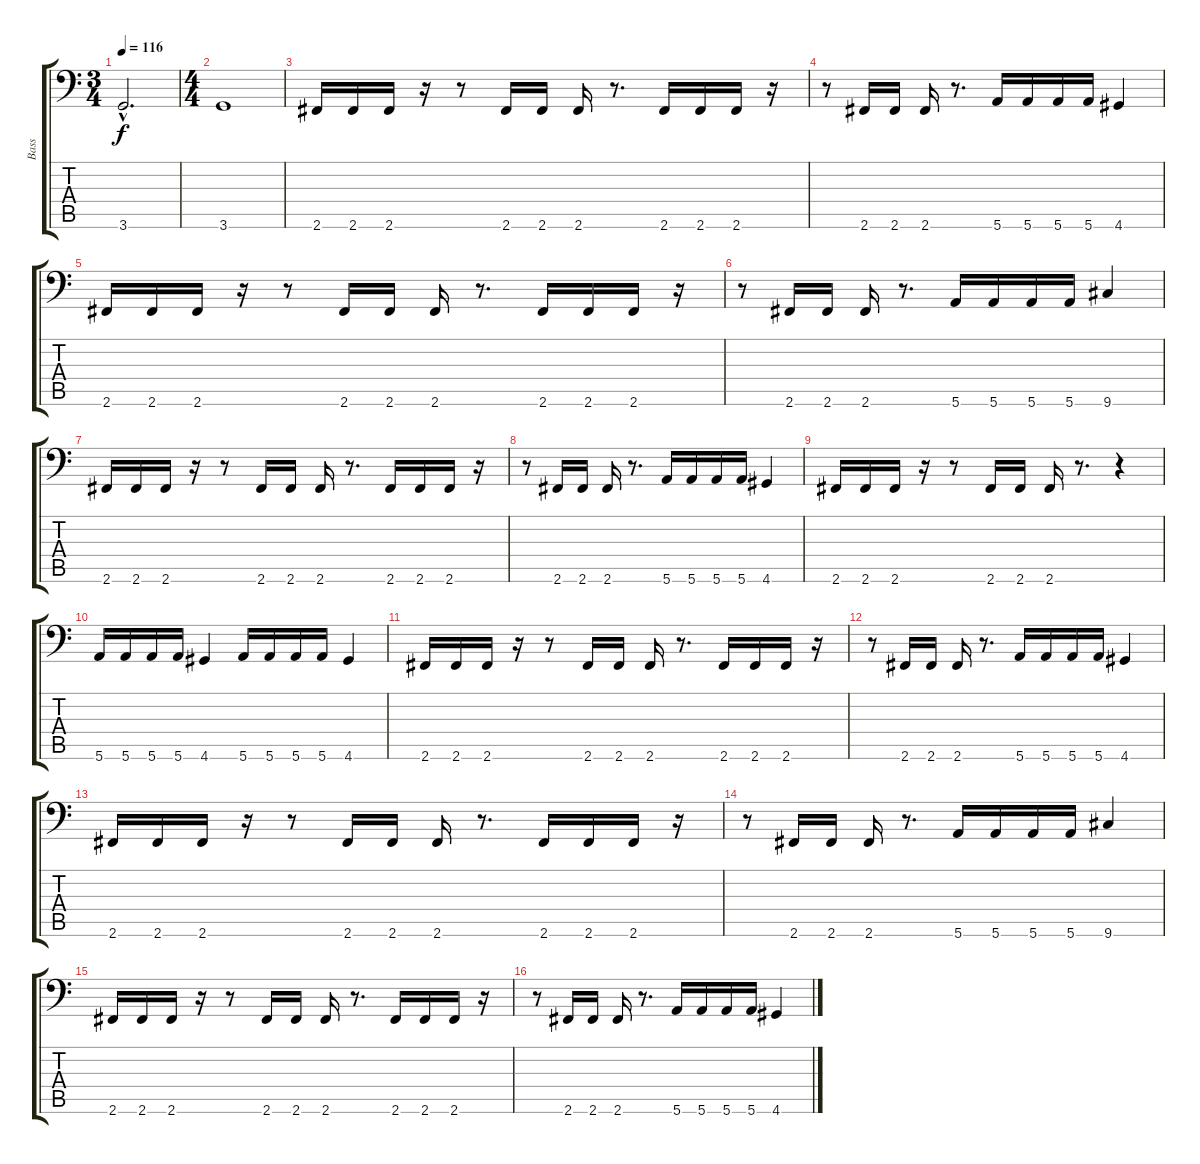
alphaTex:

\track ("Bass" "Bass") {instrument slapbass1}
\staff {score tabs}
\tuning (E3 B2 G2 D2 A1 E1) {hide}
\ts (3 4)
\tempo 116
\clef f4
\ks c
3.6{hac t}.2{d dy f} |
\ts (4 4)
3.6.1 |
2.6.16 2.6.16 2.6.16 r.16 r.8 2.6.16 2.6.16 2.6.16 r.8{d} 2.6.16 2.6.16 2.6.16 r.16 |
r.8 2.6.16 2.6.16 2.6.16 r.8{d} 5.6.16 5.6.16 5.6.16 5.6.16 4.6.4 |
2.6.16 2.6.16 2.6.16 r.16 r.8 2.6.16 2.6.16 2.6.16 r.8{d} 2.6.16 2.6.16 2.6.16 r.16 |
r.8 2.6.16 2.6.16 2.6.16 r.8{d} 5.6.16 5.6.16 5.6.16 5.6.16 9.6.4 |
2.6.16 2.6.16 2.6.16 r.16 r.8 2.6.16 2.6.16 2.6.16 r.8{d} 2.6.16 2.6.16 2.6.16 r.16 |
r.8 2.6.16 2.6.16 2.6.16 r.8{d} 5.6.16 5.6.16 5.6.16 5.6.16 4.6.4 |
2.6.16 2.6.16 2.6.16 r.16 r.8 2.6.16 2.6.16 2.6.16 r.8{d} r.4 |
5.6.16 5.6.16 5.6.16 5.6.16 4.6.4 5.6.16 5.6.16 5.6.16 5.6.16 4.6.4 |
2.6.16 2.6.16 2.6.16 r.16 r.8 2.6.16 2.6.16 2.6.16 r.8{d} 2.6.16 2.6.16 2.6.16 r.16 |
r.8 2.6.16 2.6.16 2.6.16 r.8{d} 5.6.16 5.6.16 5.6.16 5.6.16 4.6.4 |
2.6.16 2.6.16 2.6.16 r.16 r.8 2.6.16 2.6.16 2.6.16 r.8{d} 2.6.16 2.6.16 2.6.16 r.16 |
r.8 2.6.16 2.6.16 2.6.16 r.8{d} 5.6.16 5.6.16 5.6.16 5.6.16 9.6.4 |
2.6.16 2.6.16 2.6.16 r.16 r.8 2.6.16 2.6.16 2.6.16 r.8{d} 2.6.16 2.6.16 2.6.16 r.16 |
r.8 2.6.16 2.6.16 2.6.16 r.8{d} 5.6.16 5.6.16 5.6.16 5.6.16 4.6.4
